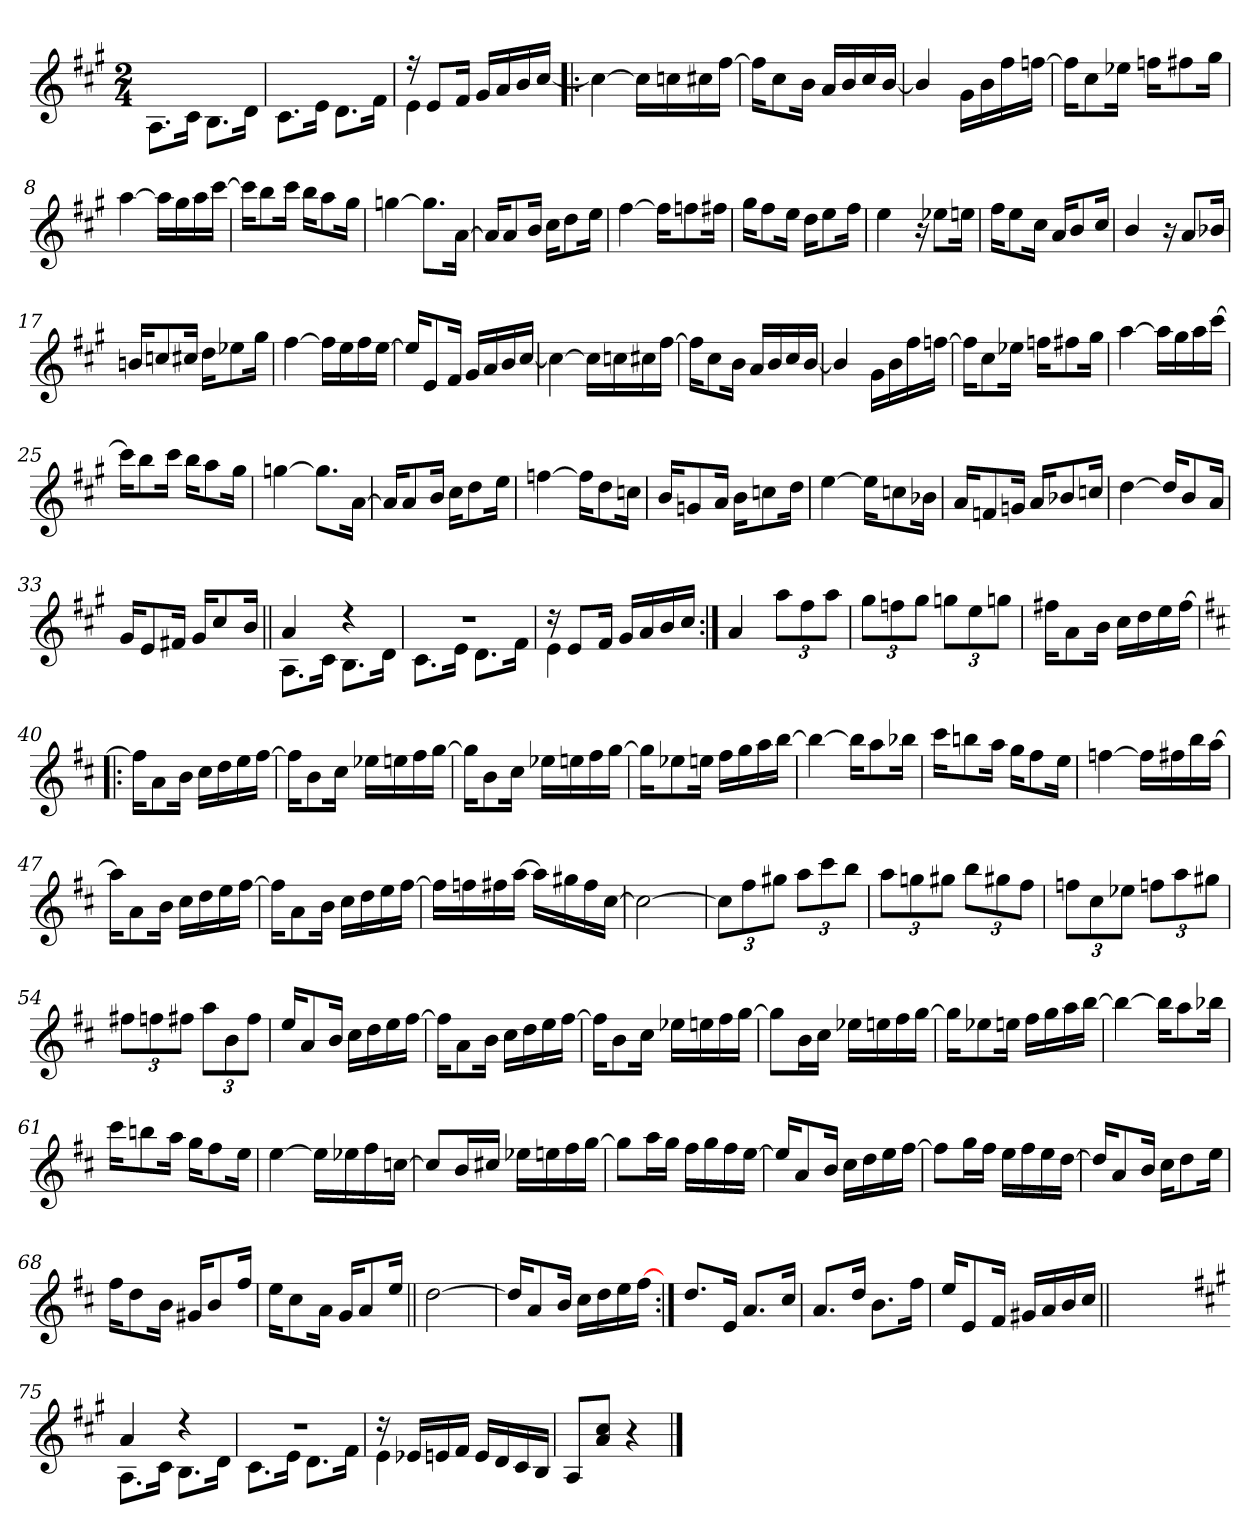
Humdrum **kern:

**kern
*part1
*staff1
*clefG2
*k[f#c#g#]
*A:
*M2/4
=1
8.A\L
16c#\Jk
8.B\L
16d\Jk
=2
8.c#\L
16e\Jk
8.d\L
16f#\Jk
=3
*^
16ree	4e\
8e/L	.
16f#/Jk	.
16g#/LL	4ryy
16a/	.
16b/	.
[>16cc#/JJ	.
*v	*v
=4!|:
4cc#\_
16cc#\LL]
16ccn\
16cc#X\
[16ff#\JJ
=5
16ff#\KL]
8cc#\
16b\Jk
16a/LL
16b/
16cc#/
[16b/JJ
!!LO:LB:g=z
=6
4b/]
16g#\LL
16b\
16ff#\
[16ffn\JJ
=7
16ffn\KL]
8cc#\
16ee-X\Jk
16ffn\KL
8ff#X\
16gg#\Jk
=8
[4aa\
16aa\LL]
16gg#\
16aa\
[16ccc#\JJ
=9
16ccc#\KL]
8bb\
16ccc#\Jk
16bb\KL
8aa\
16gg#\Jk
=10
[4ggn\
8.gg\L]
[16a\Jk
!!LO:LB:g=z
=11
16a/KL]
8a/
16b/Jk
16cc#\KL
8dd\
16ee\Jk
=12
[4ff#\
16ff#\KL]
8ffn\
16ff#X\Jk
=13
16gg#\KL
8ff#\
16ee\Jk
16dd\KL
8ee\
16ff#\Jk
=14
4ee\
16r
8ee-X\L
16een\Jk
=15
16ff#\KL
8ee\
16cc#\Jk
16a/KL
8b/
16cc#/Jk
!!LO:LB:g=z
=16
4b/
16r
8a/L
16b-X/Jk
=17
16bn/KL
8ccn/
16cc#X/Jk
16dd\KL
8ee-X\
16gg#\Jk
=18
[4ff#\
16ff#\LL]
16ee\
16ff#\
[16ee\JJ
=19
16ee/KL]
8e/
16f#/Jk
16g#/LL
16a/
16b/
[16cc#/JJ
=20
4cc#\_
16cc#\LL]
16ccn\
16cc#X\
[16ff#\JJ
!!LO:LB:g=z
=21
16ff#\KL]
8cc#\
16b\Jk
16a/LL
16b/
16cc#/
[16b/JJ
=22
4b/]
16g#\LL
16b\
16ff#\
[16ffn\JJ
=23
16ffn\KL]
8cc#\
16ee-X\Jk
16ffn\KL
8ff#X\
16gg#\Jk
=24
[4aa\
16aa\LL]
16gg#\
16aa\
[16ccc#\JJ
=25
16ccc#\KL]
8bb\
16ccc#\Jk
16bb\KL
8aa\
16gg#\Jk
!!LO:LB:g=z
=26
[4ggn\
8.gg\L]
[16a\Jk
=27
16a/KL]
8a/
16b/Jk
16cc#\KL
8dd\
16ee\Jk
=28
[4ffn\
16ff\KL]
8dd\
16ccn\Jk
=29
16b/KL
8gn/
16a/Jk
16b\KL
8ccn\
16dd\Jk
=30
[4ee\
16ee\KL]
8ccn\
16b-X\Jk
!!LO:LB:g=z
=31
16a/KL
8fn/
16gn/Jk
16a/KL
8b-X/
16ccn/Jk
=32
[4dd\
16dd/KL]
8b/
16a/Jk
=33
16g#/KL
8e/
16f#X/Jk
16g#/KL
8cc#/
16b/Jk
=34||
*^
4a/	8.A\L
.	16c#\Jk
4r	8.B\L
.	16d\Jk
=35	=35
2r	8.c#\L
.	16e\Jk
.	8.d\L
.	16f#\Jk
!!LO:LB:g=z	!!
=36	=36
16rdd	4e\
8e/L	.
16f#/Jk	.
16g#/LL	4ryy
16a/	.
16b/	.
16cc#/JJ	.
*v	*v
=37:|!
4a/
12aa\L
12ff#\
12aa\J
=38
12gg#\L
12ffn\
12gg#\J
12ggn\L
12ee\
12ggn\J
=39
16ff#X\KL
8a\
16b\Jk
16cc#\LL
16dd\
16ee\
[16ff#\JJ
=40!|:
*k[f#c#]
*D:
16ff#\KL]
8a\
16b\Jk
16cc#\LL
16dd\
16ee\
[16ff#\JJ
!!LO:LB:g=z
=41
16ff#\KL]
8b\
16cc#\Jk
16ee-X\LL
16een\
16ff#\
[16gg\JJ
=42
16gg\KL]
8b\
16cc#\Jk
16ee-X\LL
16een\
16ff#\
[16gg\JJ
=43
16gg\KL]
8ee-X\
16een\Jk
16ff#\LL
16gg\
16aa\
[16bb\JJ
=44
4bb\_
16bb\KL]
8aa\
16bb-X\Jk
=45
16ccc#\KL
8bbn\
16aa\Jk
16gg\KL
8ff#\
16ee\Jk
!!LO:PB:g=z
=46
[4ffn\
16ff\LL]
16ff#X\
16bb\
[16aa\JJ
=47
16aa\KL]
8a\
16b\Jk
16cc#\LL
16dd\
16ee\
[16ff#\JJ
=48
16ff#\KL]
8a\
16b\Jk
16cc#\LL
16dd\
16ee\
[16ff#\JJ
=49
16ff#\LL]
16ffn\
16ff#X\
[16aa\JJ
16aa\LL]
16gg#X\
16ff#\
[16cc#\JJ
=50
2cc#\_
!!LO:LB:g=z
=51
12cc#\L]
12ff#\
12gg#X\J
12aa\L
12ccc#\
12bb\J
=52
12aa\L
12ggn\
12gg#X\J
12bb\L
12gg#X\
12ff#\J
=53
12ffn\L
12cc#\
12ee-X\J
12ffn\L
12aa\
12gg#X\J
=54
12ff#X\L
12ffn\
12ff#X\J
12aa\L
12b\
12ff#\J
=55
16ee/KL
8a/
16b/Jk
16cc#\LL
16dd\
16ee\
[16ff#\JJ
!!LO:LB:g=z
=56
16ff#\KL]
8a\
16b\Jk
16cc#\LL
16dd\
16ee\
[16ff#\JJ
=57
16ff#\KL]
8b\
16cc#\Jk
16ee-X\LL
16een\
16ff#\
[16gg\JJ
=58
8gg\L]
16b\L
16cc#\JJ
16ee-X\LL
16een\
16ff#\
[16gg\JJ
=59
16gg\KL]
8ee-X\
16een\Jk
16ff#\LL
16gg\
16aa\
[16bb\JJ
=60
4bb\_
16bb\KL]
8aa\
16bb-X\Jk
!!LO:LB:g=z
=61
16ccc#\KL
8bbn\
16aa\Jk
16gg\KL
8ff#\
16ee\Jk
=62
[4ee\
16ee\LL]
16ee-X\
16ff#\
[16ccn\JJ
=63
8ccn/L]
16b/L
16cc#X/JJ
16ee-X\LL
16een\
16ff#\
[16gg\JJ
=64
8gg\L]
16aa\L
16gg\JJ
16ff#\LL
16gg\
16ff#\
[16ee\JJ
=65
16ee/KL]
8a/
16b/Jk
16cc#\LL
16dd\
16ee\
[16ff#\JJ
!!LO:LB:g=z
=66
8ff#\L]
16gg\L
16ff#\JJ
16ee\LL
16ff#\
16ee\
[16dd\JJ
=67
16dd/KL]
8a/
16b/Jk
16cc#\KL
8dd\
16ee\Jk
=68
16ff#\KL
8dd\
16b\Jk
16g#X/KL
8b/
16ff#/Jk
=69
16ee\KL
8cc#\
16a\Jk
16g/KL
8a/
16ee/Jk
=70||
[2dd\
!!LO:LB:g=z
=71
16dd/KL]
8a/
16b/Jk
16cc#\LL
16dd\
16ee\
[16ff#\JJ
=72:|!
8.dd/L
16e/Jk
8.a/L
16cc#/Jk
=73
8.a/L
16dd/Jk
8.b\L
16ff#\Jk
=74
16ee/KL
8e/
16f#/Jk
16g#X/LL
16a/
16b/
16cc#/JJ
=74X741||
2ryy
!!LO:LB:g=z
=75-
*k[f#c#g#]
*A:
*^
4a/	8.A\L
.	16c#\Jk
4r	8.B\L
.	16d\Jk
=76	=76
2r	8.c#\L
.	16e\Jk
.	8.d\L
.	16f#\Jk
=77	=77
16rdd	4e\
16e-X/LL	.
16en/	.
16f#/JJ	.
16e/LL	4ryy
16d/	.
16c#/	.
16B/JJ	.
*v	*v
=78
8A/L
8a/ 8cc#/J
4r
==
*-
